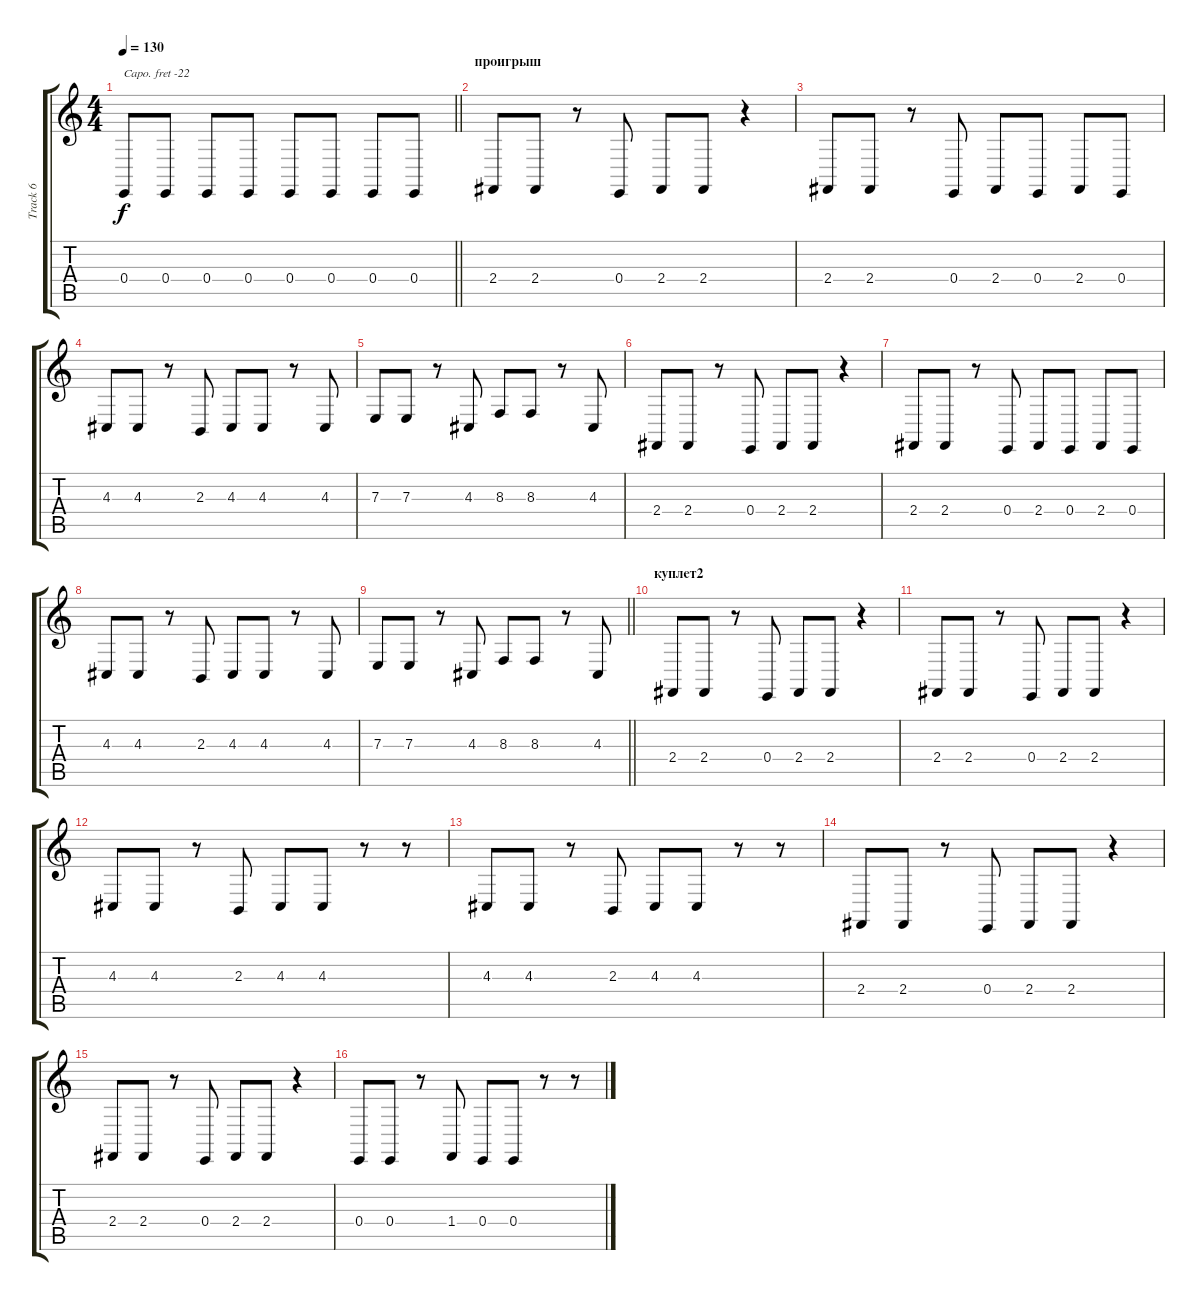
\track ("Track 6" "Track 6") {instrument electricbassfinger}
\staff {score tabs}
\capo -22
\tuning (E4 B3 G3 D3 A2 E2) {hide}
\ts (4 4)
\tempo 130
\clef g2
\barLineRight lightlight
\ks c
0.4.8{dy f} 0.4.8 0.4.8 0.4.8 0.4.8 0.4.8 0.4.8 0.4.8 |
\section ("" "проигрыш")
2.4.8 2.4.8 r.8 0.4.8 2.4.8 2.4.8 r.4 |
2.4.8 2.4.8 r.8 0.4.8 2.4.8 0.4.8 2.4.8 0.4.8 |
4.3.8 4.3.8 r.8 2.3.8 4.3.8 4.3.8 r.8 4.3.8 |
7.3.8 7.3.8 r.8 4.3.8 8.3.8 8.3.8 r.8 4.3.8 |
2.4.8 2.4.8 r.8 0.4.8 2.4.8 2.4.8 r.4 |
2.4.8 2.4.8 r.8 0.4.8 2.4.8 0.4.8 2.4.8 0.4.8 |
4.3.8 4.3.8 r.8 2.3.8 4.3.8 4.3.8 r.8 4.3.8 |
\barLineRight lightlight
7.3.8 7.3.8 r.8 4.3.8 8.3.8 8.3.8 r.8 4.3.8 |
\section ("" "куплет2")
2.4.8 2.4.8 r.8 0.4.8 2.4.8 2.4.8 r.4 |
2.4.8 2.4.8 r.8 0.4.8 2.4.8 2.4.8 r.4 |
4.3.8 4.3.8 r.8 2.3.8 4.3.8 4.3.8 r.8 r.8 |
4.3.8 4.3.8 r.8 2.3.8 4.3.8 4.3.8 r.8 r.8 |
2.4.8 2.4.8 r.8 0.4.8 2.4.8 2.4.8 r.4 |
2.4.8 2.4.8 r.8 0.4.8 2.4.8 2.4.8 r.4 |
0.4.8 0.4.8 r.8 1.4.8 0.4.8 0.4.8 r.8 r.8
